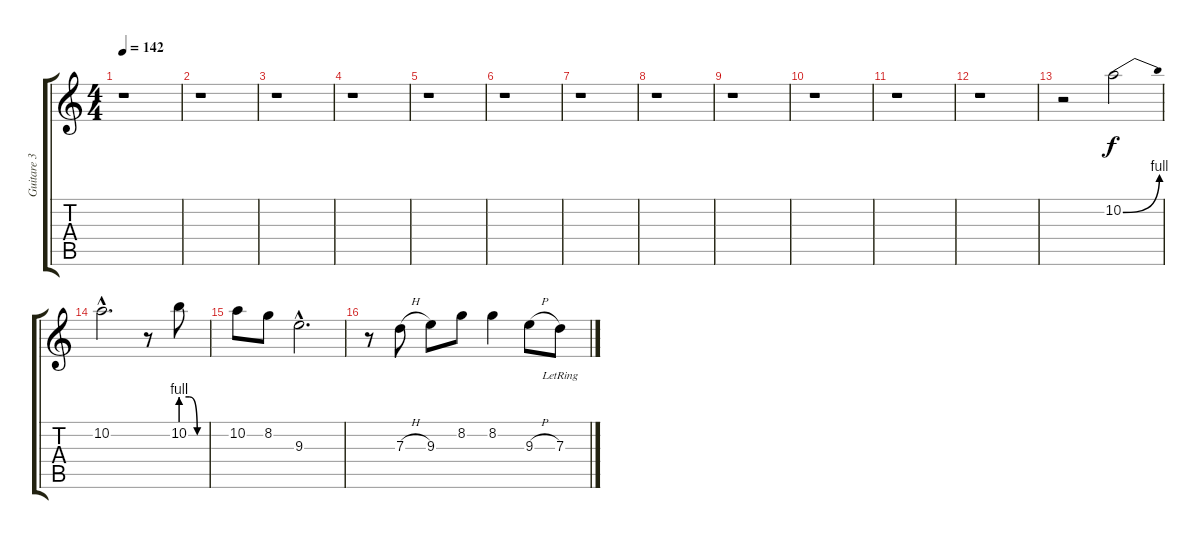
\track ("Guitare 3" "Guitare 3") {instrument overdrivenguitar}
\staff {score tabs}
\tuning (E4 B3 G3 D3 A2 E2) {hide}
\ts (4 4)
\tempo 142
\clef g2
\ks c
r.1{dy f} |
r.1 |
r.1 |
r.1 |
r.1 |
r.1 |
r.1 |
r.1 |
r.1 |
r.1 |
r.1 |
r.1 |
r.2 10.2{be (bend 0 0 60 4)}.2 |
10.2{hac}.2{d} r.8 10.2{be (custom 0 4 20 4 40 0 60 0)}.8 |
10.2.8 8.2.8 9.3{hac}.2{d} |
r.8 7.3{h}.8 9.3.8 8.2.8 8.2.4 9.3{h}.8 7.3{lr}.8
